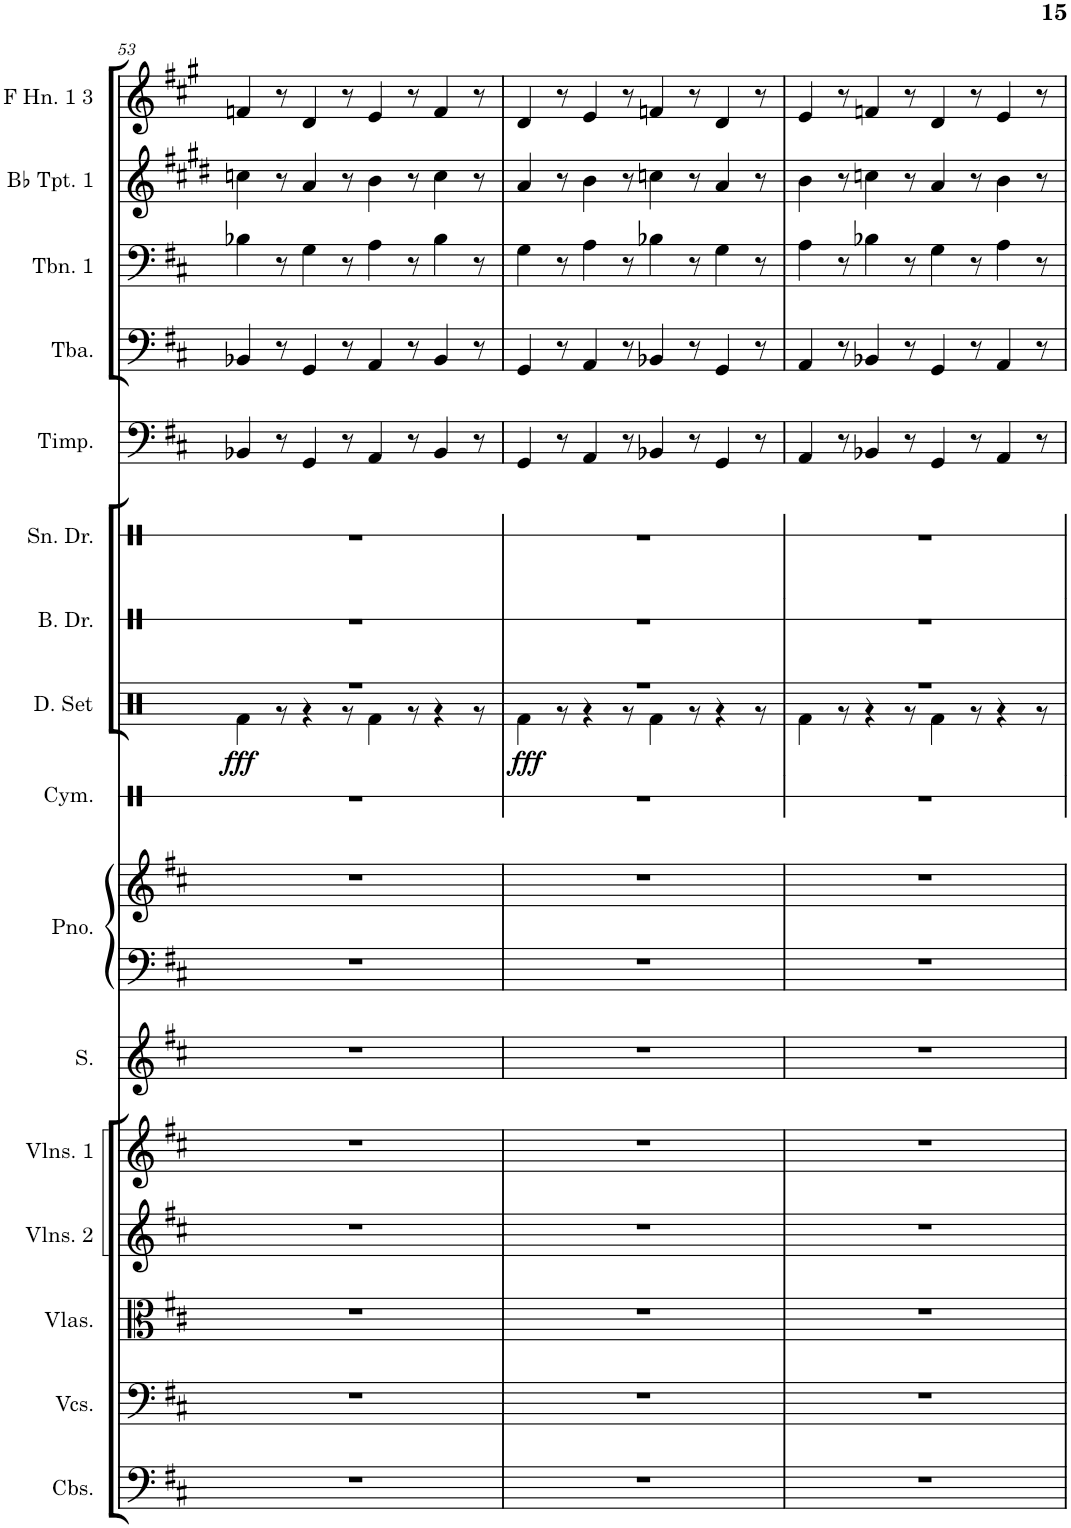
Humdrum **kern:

**kern	**kern	**kern	**kern	**kern	**kern	**kern	**kern	**kern	**kern	**dynam	**kern	**kern	**kern	**kern	**kern	**kern	**kern
*part16	*part15	*part14	*part13	*part12	*part11	*part10	*part10	*part9	*part8	*part8	*part7	*part6	*part5	*part4	*part3	*part2	*part1
*staff17	*staff16	*staff15	*staff14	*staff13	*staff12	*staff11	*staff10	*staff9	*staff8	*staff8	*staff7	*staff6	*staff5	*staff4	*staff3	*staff2	*staff1
*I"Contrabasses	*I"Violoncellos	*I"Violas	*I"Violins 2	*I"Violins 1	*I"Soprano	*I"Piano	*	*I"Cymbal	*I"Drumset	*	*I"Bass Drum	*I"Snare Drum	*I"Timpani	*I"Tuba	*I"Trombone 1	*I"Bb Trumpet 1	*I"F Horn 1 &amp; 3
*I'Cbs.	*I'Vcs.	*I'Vlas.	*I'Vlns. 2	*I'Vlns. 1	*I'S.	*I'Pno.	*	*I'Cym.	*I'D. Set	*	*I'B. Dr.	*I'Sn. Dr.	*I'Timp.	*I'Tba.	*I'Tbn. 1	*I'Bb Tpt. 1	*I'F Hn. 1 3
!!LO:PB:g=z
*clefF4	*clefF4	*clefC3	*clefG2	*clefG2	*clefG2	*clefF4	*clefG2	*clefX	*clefX	*	*clefX	*clefX	*clefF4	*clefF4	*clefF4	*clefG2	*clefG2
*Trd7c12	*	*	*	*	*	*	*	*	*	*	*	*	*	*	*	*Trd1c2	*Trd4c7
*k[f#c#]	*k[f#c#]	*k[f#c#]	*k[f#c#]	*k[f#c#]	*k[f#c#]	*k[f#c#]	*k[f#c#]	*k[]	*k[]	*	*k[]	*k[]	*k[f#c#]	*k[f#c#]	*k[f#c#]	*k[f#c#g#d#]	*k[f#c#g#]
*M12/8	*M12/8	*M12/8	*M12/8	*M12/8	*M12/8	*M12/8	*M12/8	*M12/8	*M12/8	*	*M12/8	*M12/8	*M12/8	*M12/8	*M12/8	*M12/8	*M12/8
=53	=53	=53	=53	=53	=53	=53	=53	=53	=53	=53	=53	=53	=53	=53	=53	=53	=53
*	*	*	*	*	*	*	*	*	*^	*	*	*	*	*	*	*	*
!	!	!	!	!	!	!	!	!	!	!	!LO:DY:b	!	!	!	!	!	!	!
1.r	1.r	1.r	1.r	1.r	1.r	1.r	1.r	1.r	1.r	4Rf\	fff	1.r	1.r	4BB-X/	4BB-X/	4B-X\	4ccn\	4fn/
.	.	.	.	.	.	.	.	.	.	8r	.	.	.	8r	8r	8r	8r	8r
.	.	.	.	.	.	.	.	.	.	4r	.	.	.	4GG/	4GG/	4G\	4a/	4d/
.	.	.	.	.	.	.	.	.	.	8r	.	.	.	8r	8r	8r	8r	8r
.	.	.	.	.	.	.	.	.	.	4Rf\	.	.	.	4AA/	4AA/	4A\	4b\	4e/
.	.	.	.	.	.	.	.	.	.	8r	.	.	.	8r	8r	8r	8r	8r
.	.	.	.	.	.	.	.	.	.	4r	.	.	.	4BB-/	4BB-/	4B-\	4cc\	4f/
.	.	.	.	.	.	.	.	.	.	8r	.	.	.	8r	8r	8r	8r	8r
=54	=54	=54	=54	=54	=54	=54	=54	=54	=54	=54	=54	=54	=54	=54	=54	=54	=54	=54
!	!	!	!	!	!	!	!	!	!	!	!LO:DY:b	!	!	!	!	!	!	!
1.r	1.r	1.r	1.r	1.r	1.r	1.r	1.r	1.r	1.r	4Rf\	fff	1.r	1.r	4GG/	4GG/	4G\	4a/	4d/
.	.	.	.	.	.	.	.	.	.	8r	.	.	.	8r	8r	8r	8r	8r
.	.	.	.	.	.	.	.	.	.	4r	.	.	.	4AA/	4AA/	4A\	4b\	4e/
.	.	.	.	.	.	.	.	.	.	8r	.	.	.	8r	8r	8r	8r	8r
.	.	.	.	.	.	.	.	.	.	4Rf\	.	.	.	4BB-X/	4BB-X/	4B-X\	4ccn\	4fn/
.	.	.	.	.	.	.	.	.	.	8r	.	.	.	8r	8r	8r	8r	8r
.	.	.	.	.	.	.	.	.	.	4r	.	.	.	4GG/	4GG/	4G\	4a/	4d/
.	.	.	.	.	.	.	.	.	.	8r	.	.	.	8r	8r	8r	8r	8r
=55	=55	=55	=55	=55	=55	=55	=55	=55	=55	=55	=55	=55	=55	=55	=55	=55	=55	=55
1.r	1.r	1.r	1.r	1.r	1.r	1.r	1.r	1.r	1.r	4Rf\	.	1.r	1.r	4AA/	4AA/	4A\	4b\	4e/
.	.	.	.	.	.	.	.	.	.	8r	.	.	.	8r	8r	8r	8r	8r
.	.	.	.	.	.	.	.	.	.	4r	.	.	.	4BB-X/	4BB-X/	4B-X\	4ccn\	4fn/
.	.	.	.	.	.	.	.	.	.	8r	.	.	.	8r	8r	8r	8r	8r
.	.	.	.	.	.	.	.	.	.	4Rf\	.	.	.	4GG/	4GG/	4G\	4a/	4d/
.	.	.	.	.	.	.	.	.	.	8r	.	.	.	8r	8r	8r	8r	8r
.	.	.	.	.	.	.	.	.	.	4r	.	.	.	4AA/	4AA/	4A\	4b\	4e/
.	.	.	.	.	.	.	.	.	.	8r	.	.	.	8r	8r	8r	8r	8r
*	*	*	*	*	*	*	*	*	*v	*v	*	*	*	*	*	*	*	*
=	=	=	=	=	=	=	=	=	=	=	=	=	=	=	=	=	=
*-	*-	*-	*-	*-	*-	*-	*-	*-	*-	*-	*-	*-	*-	*-	*-	*-	*-
